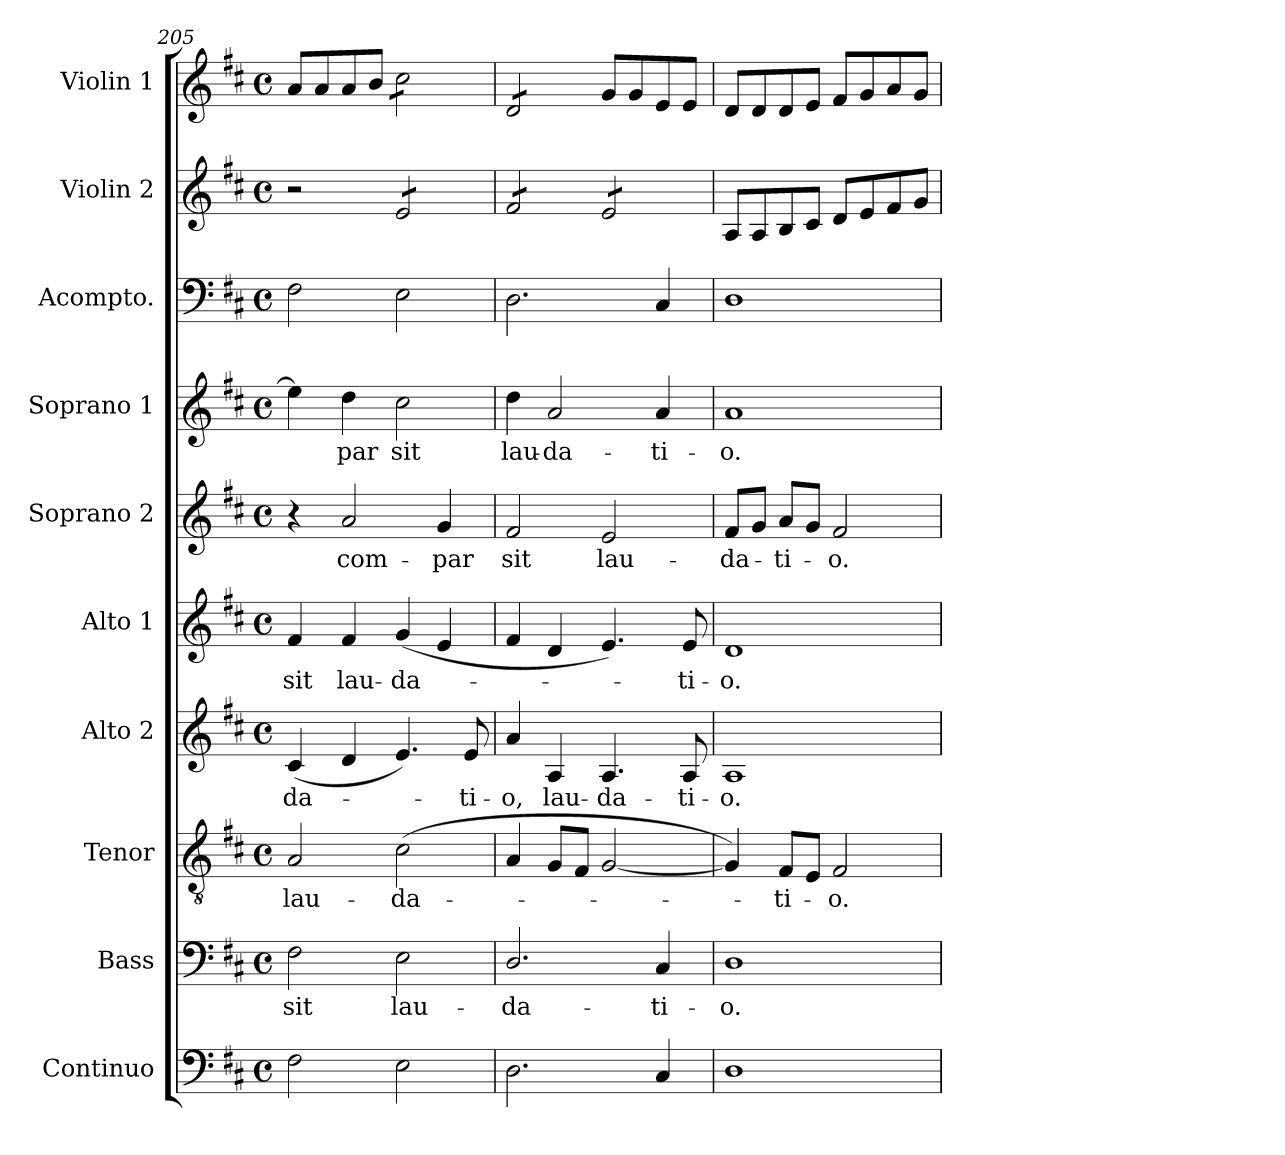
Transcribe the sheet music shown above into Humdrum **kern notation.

**kern	**kern	**text	**kern	**text	**kern	**text	**kern	**text	**kern	**text	**kern	**text	**kern	**kern	**kern
*part10	*part9	*part9	*part8	*part8	*part7	*part7	*part6	*part6	*part5	*part5	*part4	*part4	*part3	*part2	*part1
*staff10	*staff9	*staff9	*staff8	*staff8	*staff7	*staff7	*staff6	*staff6	*staff5	*staff5	*staff4	*staff4	*staff3	*staff2	*staff1
*I"Continuo	*I"Bass	*	*I"Tenor	*	*I"Alto 2	*	*I"Alto 1	*	*I"Soprano 2	*	*I"Soprano 1	*	*I"Acompto.	*I"Violin 2	*I"Violin 1
*I'Cont.	*I'B.	*	*I'T.	*	*I'A2.	*	*I'A1.	*	*I'S2.	*	*I'S1.	*	*I'Ac.	*I'Vln. 2	*I'Vln. 1
*clefF4	*clefF4	*	*clefGv2	*	*clefG2	*	*clefG2	*	*clefG2	*	*clefG2	*	*clefF4	*clefG2	*clefG2
*	*	*	*ITrd7c12	*	*	*	*	*	*	*	*	*	*	*	*
*k[f#c#]	*k[f#c#]	*	*k[f#c#]	*	*k[f#c#]	*	*k[f#c#]	*	*k[f#c#]	*	*k[f#c#]	*	*k[f#c#]	*k[f#c#]	*k[f#c#]
*D:	*D:	*	*D:	*	*D:	*	*D:	*	*D:	*	*D:	*	*D:	*D:	*D:
*M4/4	*M4/4	*	*M4/4	*	*M4/4	*	*M4/4	*	*M4/4	*	*M4/4	*	*M4/4	*M4/4	*M4/4
*met(c)	*met(c)	*	*met(c)	*	*met(c)	*	*met(c)	*	*met(c)	*	*met(c)	*	*met(c)	*met(c)	*met(c)
=205	=205	=205	=205	=205	=205	=205	=205	=205	=205	=205	=205	=205	=205	=205	=205
!	!	!LO:LY:b:color=#000000	!	!	!	!	!	!	!	!	!	!	!	!	!
!	!	!	!	!LO:LY:b:color=#000000	!	!	!	!	!	!	!	!	!	!	!
!	!	!	!	!	!	!LO:LY:b:color=#000000	!	!	!	!	!	!	!	!	!
!	!	!	!	!	!	!	!	!LO:LY:b:color=#000000	!	!	!	!	!	!	!
2F#i\	2F#i\	sit	2AAi/	lau-	(4c#i/	-da-	4f#i/	sit	4r	.	4eei\]	.	2F#i\	2r	8ai/L
.	.	.	.	.	.	.	.	.	.	.	.	.	.	.	8ai/
!	!	!	!	!	!	!	!	!LO:LY:b:color=#000000	!	!	!	!	!	!	!
!	!	!	!	!	!	!	!	!	!	!LO:LY:b:color=#000000	!	!	!	!	!
!	!	!	!	!	!	!	!	!	!	!	!	!LO:LY:b:color=#000000	!	!	!
.	.	.	.	.	4di/	.	4f#i/	lau-	2ai/	com-	4ddi\	-par	.	.	8ai/
.	.	.	.	.	.	.	.	.	.	.	.	.	.	.	8bi/J
!	!	!LO:LY:b:color=#000000	!	!	!	!	!	!	!	!	!	!	!	!	!
!	!	!	!	!LO:LY:b:color=#000000	!	!	!	!	!	!	!	!	!	!	!
!	!	!	!	!	!	!	!	!LO:LY:b:color=#000000	!	!	!	!	!	!	!
!	!	!	!	!	!	!	!	!	!	!	!	!LO:LY:b:color=#000000	!	!	!
*	*	*	*	*	*	*	*	*	*	*	*	*	*	*tremolo	*
*	*	*	*	*	*	*	*	*	*	*	*	*	*	*	*tremolo
2Ei\	2Ei\	lau-	(2C#i\	-da-	4.ei/)	.	(4gi/	-da-	.	.	2cc#i\	sit	2Ei\	8ei/L	8cc#i\L
.	.	.	.	.	.	.	.	.	.	.	.	.	.	8ei/	8cc#i\
!	!	!	!	!	!	!	!	!	!	!LO:LY:b:color=#000000	!	!	!	!	!
.	.	.	.	.	.	.	4ei/	.	4gi/	-par	.	.	.	8ei/	8cc#i\
!	!	!	!	!	!	!LO:LY:b:color=#000000	!	!	!	!	!	!	!	!	!
.	.	.	.	.	8ei/	-ti-	.	.	.	.	.	.	.	8ei/J	8cc#i\J
=206	=206	=206	=206	=206	=206	=206	=206	=206	=206	=206	=206	=206	=206	=206	=206
!	!	!LO:LY:b:color=#000000	!	!	!	!	!	!	!	!	!	!	!	!	!
!	!	!	!	!	!	!LO:LY:b:color=#000000	!	!	!	!	!	!	!	!	!
!	!	!	!	!	!	!	!	!	!	!LO:LY:b:color=#000000	!	!	!	!	!
!	!	!	!	!	!	!	!	!	!	!	!	!LO:LY:b:color=#000000	!	!	!
2.Di\	2.Di/	-da-	4AAi/	.	4ai/	-o,	4f#i/	.	2f#i/	sit	4ddi\	lau-	2.Di\	8f#i/L	8di/L
.	.	.	.	.	.	.	.	.	.	.	.	.	.	8f#i/	8di/
!	!	!	!	!	!	!LO:LY:b:color=#000000	!	!	!	!	!	!	!	!	!
!	!	!	!	!	!	!	!	!	!	!	!	!LO:LY:b:color=#000000	!	!	!
.	.	.	8GGi/L	.	4Ai/	lau-	4di/	.	.	.	2ai/	-da-	.	8f#i/	8di/
.	.	.	8FF#i/J	.	.	.	.	.	.	.	.	.	.	8f#i/J	8di/J
*	*	*	*	*	*	*	*	*	*	*	*	*	*	*	*Xtremolo
!	!	!	!	!	!	!LO:LY:b:color=#000000	!	!	!	!	!	!	!	!	!
!	!	!	!	!	!	!	!	!	!	!LO:LY:b:color=#000000	!	!	!	!	!
.	.	.	[<2GGi/	.	4.Ai/	-da-	4.ei/)	.	2ei/	lau-	.	.	.	8ei/L	8gi/L
.	.	.	.	.	.	.	.	.	.	.	.	.	.	8ei/	8gi/
!	!	!LO:LY:b:color=#000000	!	!	!	!	!	!	!	!	!	!	!	!	!
!	!	!	!	!	!	!	!	!	!	!	!	!LO:LY:b:color=#000000	!	!	!
4C#i/	4C#i/	-ti-	.	.	.	.	.	.	.	.	4ai/	-ti-	4C#i/	8ei/	8ei/
!	!	!	!	!	!	!LO:LY:b:color=#000000	!	!	!	!	!	!	!	!	!
!	!	!	!	!	!	!	!	!LO:LY:b:color=#000000	!	!	!	!	!	!	!
.	.	.	.	.	8Ai/	-ti-	8ei/	-ti-	.	.	.	.	.	8ei/J	8ei/J
*	*	*	*	*	*	*	*	*	*	*	*	*	*	*Xtremolo	*
!!LO:PB:g=z
=207	=207	=207	=207	=207	=207	=207	=207	=207	=207	=207	=207	=207	=207	=207	=207
!	!	!LO:LY:b:color=#000000	!	!	!	!	!	!	!	!	!	!	!	!	!
!	!	!	!	!	!	!LO:LY:b:color=#000000	!	!	!	!	!	!	!	!	!
!	!	!	!	!	!	!	!	!LO:LY:b:color=#000000	!	!	!	!	!	!	!
!	!	!	!	!	!	!	!	!	!	!LO:LY:b:color=#000000	!	!	!	!	!
!	!	!	!	!	!	!	!	!	!	!	!	!LO:LY:b:color=#000000	!	!	!
1Di	1Di	-o.	4GGi/])	.	1Ai	-o.	1di	-o.	8f#i/L	-da-	1ai	-o.	1Di	8Ai/L	8di/L
.	.	.	.	.	.	.	.	.	8gi/J	.	.	.	.	8Ai/	8di/
!	!	!	!	!LO:LY:b:color=#000000	!	!	!	!	!	!	!	!	!	!	!
!	!	!	!	!	!	!	!	!	!	!LO:LY:b:color=#000000	!	!	!	!	!
.	.	.	8FF#i/L	-ti-	.	.	.	.	8ai/L	-ti-	.	.	.	8Bi/	8di/
.	.	.	8EEi/J	.	.	.	.	.	8gi/J	.	.	.	.	8c#i/J	8ei/J
!	!	!	!	!LO:LY:b:color=#000000	!	!	!	!	!	!	!	!	!	!	!
!	!	!	!	!	!	!	!	!	!	!LO:LY:b:color=#000000	!	!	!	!	!
.	.	.	2FF#i/	-o.	.	.	.	.	2f#i/	-o.	.	.	.	8di/L	8f#i/L
.	.	.	.	.	.	.	.	.	.	.	.	.	.	8ei/	8gi/
.	.	.	.	.	.	.	.	.	.	.	.	.	.	8f#i/	8ai/
.	.	.	.	.	.	.	.	.	.	.	.	.	.	8gi/J	8gi/J
=	=	=	=	=	=	=	=	=	=	=	=	=	=	=	=
*-	*-	*-	*-	*-	*-	*-	*-	*-	*-	*-	*-	*-	*-	*-	*-
